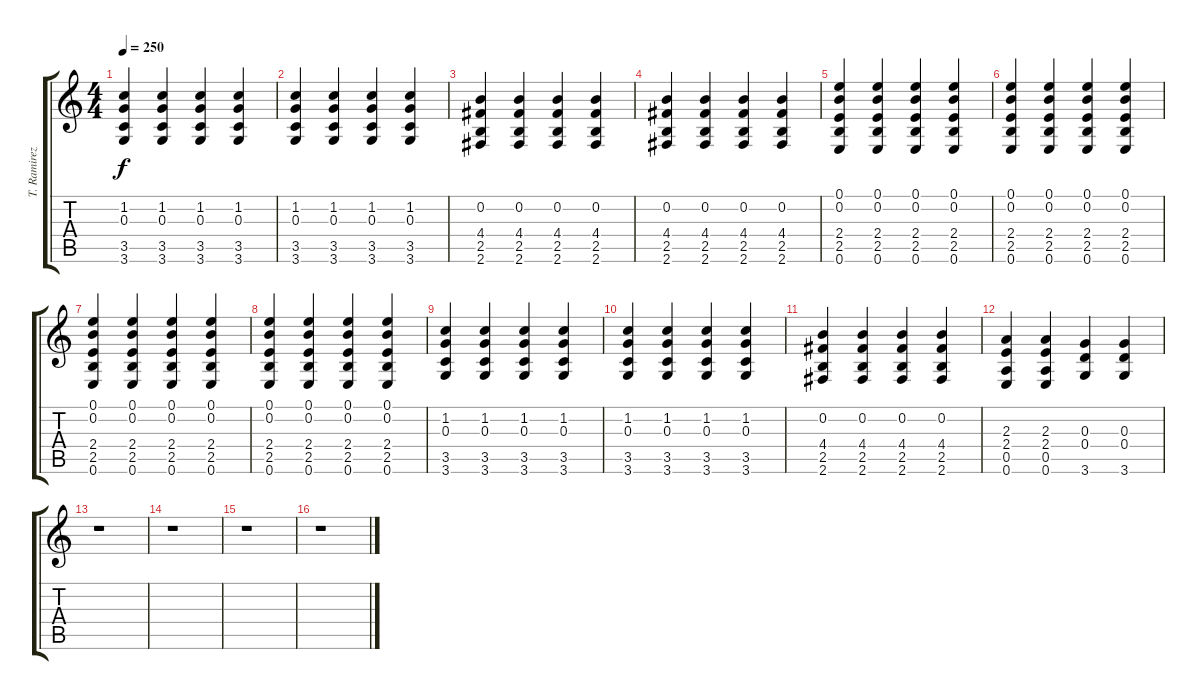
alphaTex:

\track ("T. Ramirez" "T. Ramirez") {instrument distortionguitar}
\staff {score tabs}
\tuning (E4 B3 G3 D3 A2 E2) {hide}
\ts (4 4)
\tempo 250
\clef g2
\ks c
(1.2 0.3 3.5 3.6).4{dy f} (1.2 0.3 3.5 3.6).4 (1.2 0.3 3.5 3.6).4 (1.2 0.3 3.5 3.6).4 |
(1.2 0.3 3.5 3.6).4 (1.2 0.3 3.5 3.6).4 (1.2 0.3 3.5 3.6).4 (1.2 0.3 3.5 3.6).4 |
(0.2 4.4 2.5 2.6).4 (0.2 4.4 2.5 2.6).4 (0.2 4.4 2.5 2.6).4 (0.2 4.4 2.5 2.6).4 |
(0.2 4.4 2.5 2.6).4 (0.2 4.4 2.5 2.6).4 (0.2 4.4 2.5 2.6).4 (0.2 4.4 2.5 2.6).4 |
(0.1 0.2 2.4 2.5 0.6).4 (0.1 0.2 2.4 2.5 0.6).4 (0.1 0.2 2.4 2.5 0.6).4 (0.1 0.2 2.4 2.5 0.6).4 |
(0.1 0.2 2.4 2.5 0.6).4 (0.1 0.2 2.4 2.5 0.6).4 (0.1 0.2 2.4 2.5 0.6).4 (0.1 0.2 2.4 2.5 0.6).4 |
(0.1 0.2 2.4 2.5 0.6).4 (0.1 0.2 2.4 2.5 0.6).4 (0.1 0.2 2.4 2.5 0.6).4 (0.1 0.2 2.4 2.5 0.6).4 |
(0.1 0.2 2.4 2.5 0.6).4 (0.1 0.2 2.4 2.5 0.6).4 (0.1 0.2 2.4 2.5 0.6).4 (0.1 0.2 2.4 2.5 0.6).4 |
(1.2 0.3 3.5 3.6).4 (1.2 0.3 3.5 3.6).4 (1.2 0.3 3.5 3.6).4 (1.2 0.3 3.5 3.6).4 |
(1.2 0.3 3.5 3.6).4 (1.2 0.3 3.5 3.6).4 (1.2 0.3 3.5 3.6).4 (1.2 0.3 3.5 3.6).4 |
(0.2 4.4 2.5 2.6).4 (0.2 4.4 2.5 2.6).4 (0.2 4.4 2.5 2.6).4 (0.2 4.4 2.5 2.6).4 |
(2.3 2.4 0.5 0.6).4 (2.3 2.4 0.5 0.6).4 (0.3 0.4 3.6).4 (0.3 0.4 3.6).4 |
r.1 |
r.1 |
r.1 |
r.1
